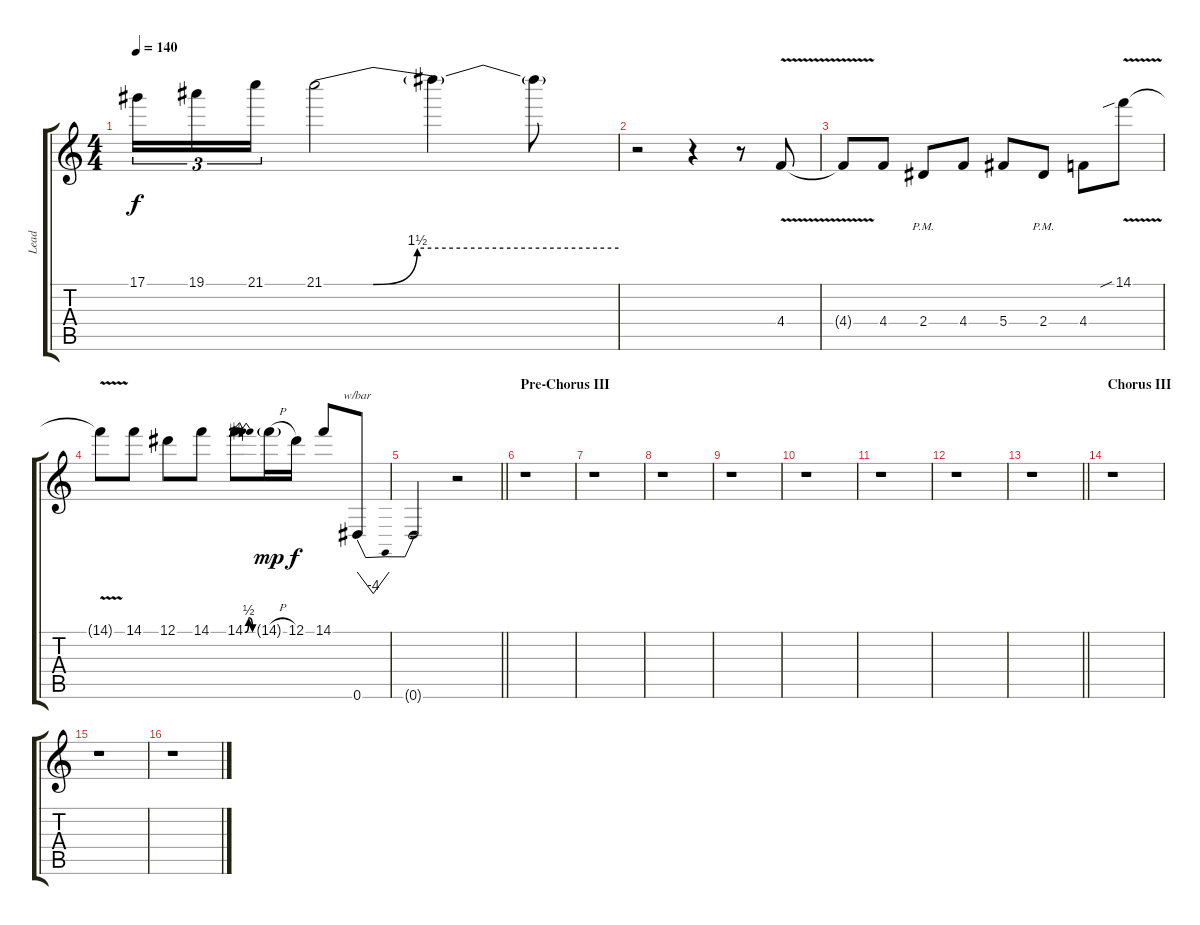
\track ("Lead" "Lead") {instrument distortionguitar}
\staff {score tabs}
\tuning (Eb4 Bb3 Gb3 Db3 Ab2 Eb2) {hide}
\ts (4 4)
\tempo 140
\clef g2
\ks c
17.1.16{tu (3 2) dy f} 19.1.16{tu (3 2)} 21.1.16{tu (3 2)} 21.1{be (custom 0 0 10 0 19 6 60 6)}.2 21.1{t}.4 21.1{t}.8 |
r.2 r.4 r.8 4.4{v}.8 |
4.4{t}.8 4.4.8 2.4{pm}.8 4.4.8 5.4.8 2.4{pm}.8 4.4.8 14.1{v sib}.8 |
14.1{t}.8 14.1.8 12.1.8 14.1.8 14.1{be (bendrelease 0 0 14 2 45 2 60 0)}.8 14.1{h g}.16{dy mp} 12.1.16{dy f} 14.1.8 0.6.8{tbe (dip default 0 0 30 -16 60 0)} |
\barLineRight lightlight
0.6{t}.2 r.2 |
\section ("" "Pre-Chorus III")
r.1 |
r.1 |
r.1 |
r.1 |
r.1 |
r.1 |
r.1 |
\barLineRight lightlight
r.1 |
\section ("" "Chorus III")
r.1 |
r.1 |
r.1
